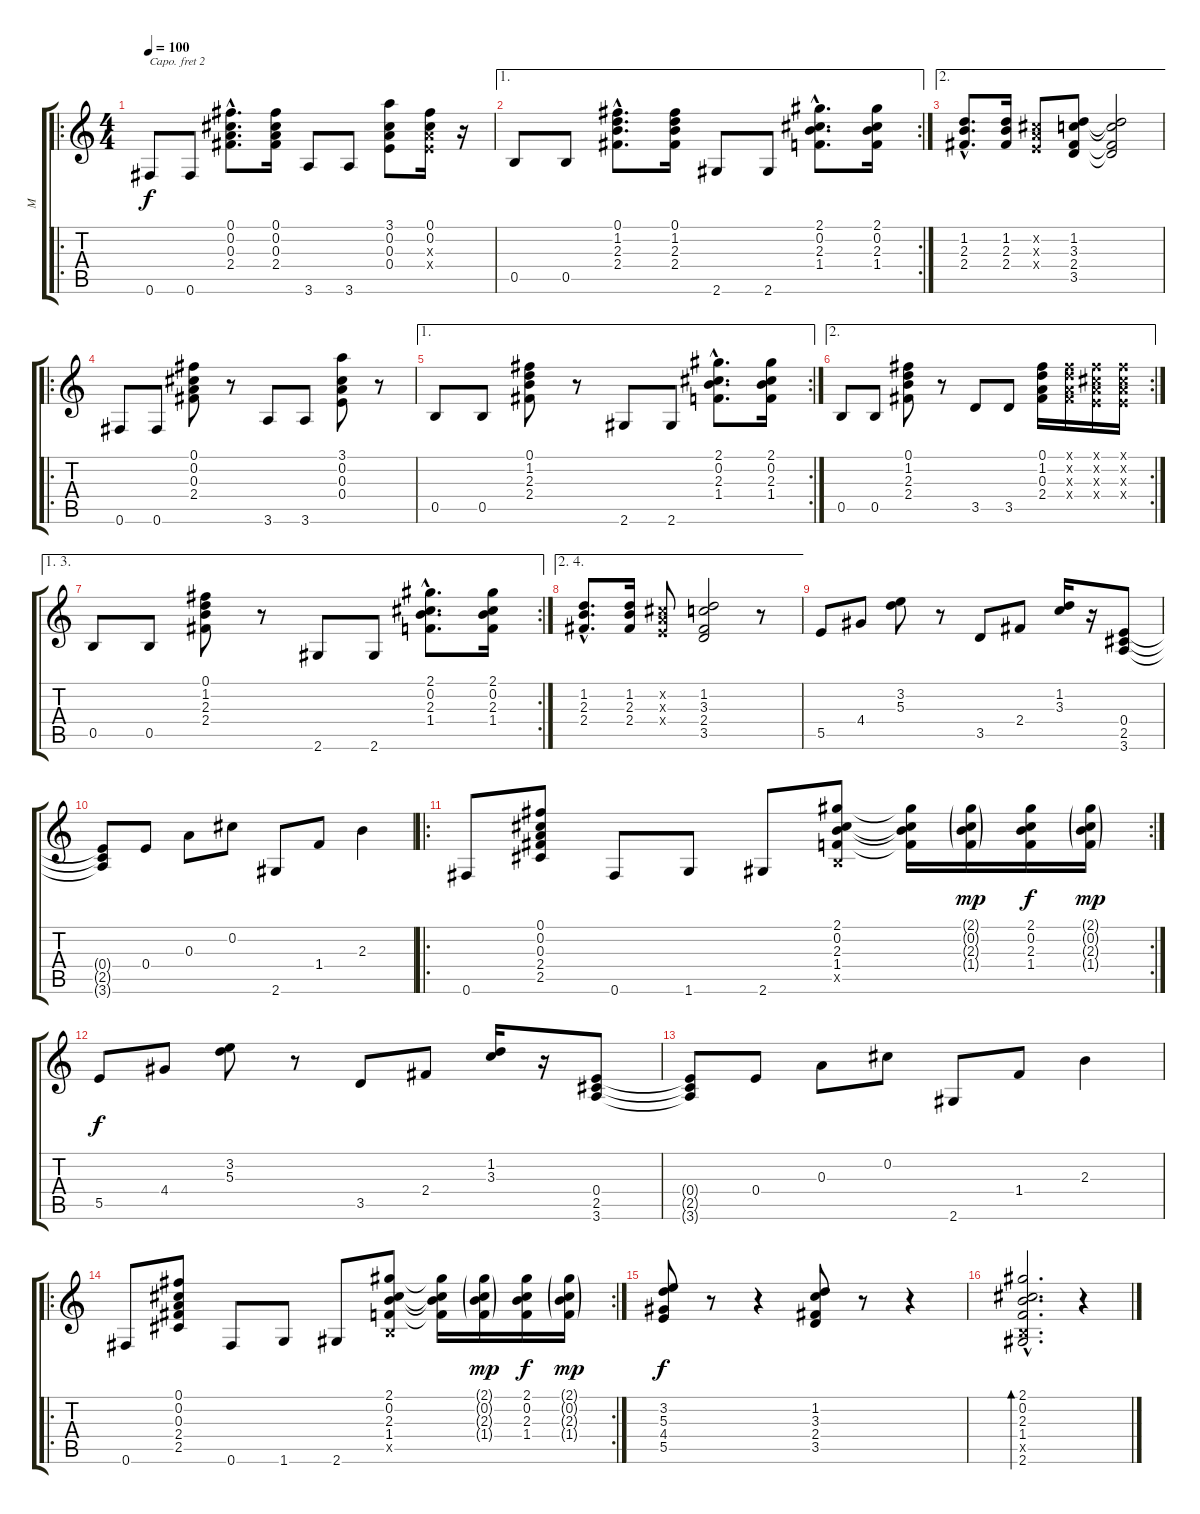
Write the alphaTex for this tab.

\track ("M" "M") {instrument acousticguitarsteel}
\staff {score tabs}
\capo 2
\tuning (E4 B3 G3 D3 A2 E2) {hide}
\ro
\ts (4 4)
\tempo 100
\clef g2
\ks c
0.6.8{dy f instrument acousticguitarsteel} 0.6.8 (0.1{hac} 0.2{hac} 0.3{hac} 2.4{hac}).8{d} (0.1 0.2 0.3 2.4).16 3.6.8 3.6.8 (3.1 0.2 0.3 0.4).8 (0.1 0.2 0.3{x} 0.4{x}).16 r.16 |
\ae 1
\rc 2
0.5.8 0.5.8 (0.1{hac} 1.2{hac} 2.3{hac} 2.4{hac}).8{d} (0.1 1.2 2.3 2.4).16 2.6.8 2.6.8 (2.1{hac} 0.2{hac} 2.3{hac} 1.4{hac}).8{d} (2.1 0.2 2.3 1.4).16 |
\ae 2
(1.2{hac} 2.3{hac} 2.4{hac}).8{d} (1.2 2.3 2.4).16 (0.2{x} 0.3{x} 0.4{x}).8 (1.2 3.3 2.4 3.5).8 (1.2{t} 3.3{t} 2.4{t} 3.5{t}).2 |
\ro
0.6.8 0.6.8 (0.1 0.2 0.3 2.4).8 r.8 3.6.8 3.6.8 (3.1 0.2 0.3 0.4).8 r.8 |
\ae 1
\rc 2
0.5.8 0.5.8 (0.1 1.2 2.3 2.4).8 r.8 2.6.8 2.6.8 (2.1{hac} 0.2{hac} 2.3{hac} 1.4{hac}).8{d} (2.1 0.2 2.3 1.4).16 |
\ae 2
\rc 2
0.5.8 0.5.8 (0.1 1.2 2.3 2.4).8 r.8 3.5.8 3.5.8 (0.1 1.2 0.3 2.4).16 (0.1{x} 1.2{x} 0.3{x} 2.4{x}).16 (0.1{x} 0.2{x} 0.3{x} 0.4{x}).16 (0.1{x} 0.2{x} 0.3{x} 0.4{x}).16 |
\ae (1 3)
\rc 2
0.5.8 0.5.8 (0.1 1.2 2.3 2.4).8 r.8 2.6.8 2.6.8 (2.1{hac} 0.2{hac} 2.3{hac} 1.4{hac}).8{d} (2.1 0.2 2.3 1.4).16 |
\ae (2 4)
(1.2{hac} 2.3{hac} 2.4{hac}).8{d} (1.2 2.3 2.4).16 (0.2{x} 0.3{x} 0.4{x}).8 (1.2 3.3 2.4 3.5).2 r.8 |
5.5.8 4.4.8 (3.2 5.3).8 r.8 3.5.8 2.4.8 (1.2 3.3).16 r.16 (0.4 2.5 3.6).8 |
(0.4{t} 2.5{t} 3.6{t}).8 0.4.8 0.3.8 0.2.8 2.6.8 1.4.8 2.3.4 |
\ro
\rc 2
0.6.8 (0.1 0.2 0.3 2.4 2.5).8 0.6.8 1.6.8 2.6.8 (2.1 0.2 2.3 1.4 0.5{x}).8 (2.1{t} 0.2{t} 2.3{t} 1.4{t}).16 (2.1{g} 0.2{g} 2.3{g} 1.4{g}).16{dy mp} (2.1 0.2 2.3 1.4).16{dy f} (2.1{g} 0.2{g} 2.3{g} 1.4{g}).16{dy mp} |
5.5.8{dy f} 4.4.8 (3.2 5.3).8 r.8 3.5.8 2.4.8 (1.2 3.3).16 r.16 (0.4 2.5 3.6).8 |
(0.4{t} 2.5{t} 3.6{t}).8 0.4.8 0.3.8 0.2.8 2.6.8 1.4.8 2.3.4 |
\ro
\rc 2
0.6.8 (0.1 0.2 0.3 2.4 2.5).8 0.6.8 1.6.8 2.6.8 (2.1 0.2 2.3 1.4 0.5{x}).8 (2.1{t} 0.2{t} 2.3{t} 1.4{t}).16 (2.1{g} 0.2{g} 2.3{g} 1.4{g}).16{dy mp} (2.1 0.2 2.3 1.4).16{dy f} (2.1{g} 0.2{g} 2.3{g} 1.4{g}).16{dy mp} |
(3.2 5.3 4.4 5.5).8{dy f} r.8 r.4 (1.2 3.3 2.4 3.5).8 r.8 r.4 |
(2.1{hac} 0.2{hac} 2.3{hac} 1.4{hac} 0.5{hac x} 2.6{hac}).2{d bd 120} r.4
